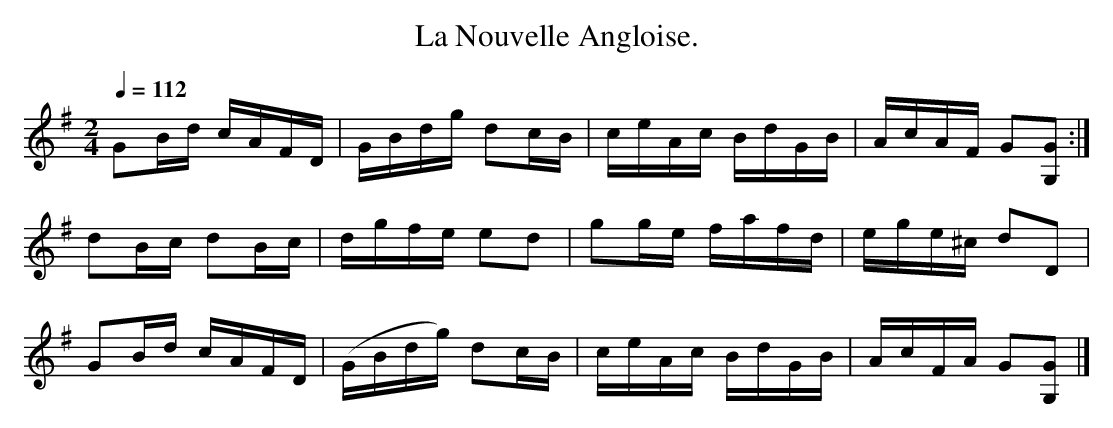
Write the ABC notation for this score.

X:1
T:La Nouvelle Angloise.
M:2/4
L:1/16
Q:1/4=112
K:G major
G2Bd cAFD| GBdg  d2cB|ceAc BdGB|AcAF  G2[G2G,2]:|
d2Bc d2Bc| dgfe  e2d2|g2ge fafd|ege^c d2D2      |
G2Bd cAFD|(GBdg) d2cB|ceAc BdGB|AcFA  G2[G2G,2]|]
